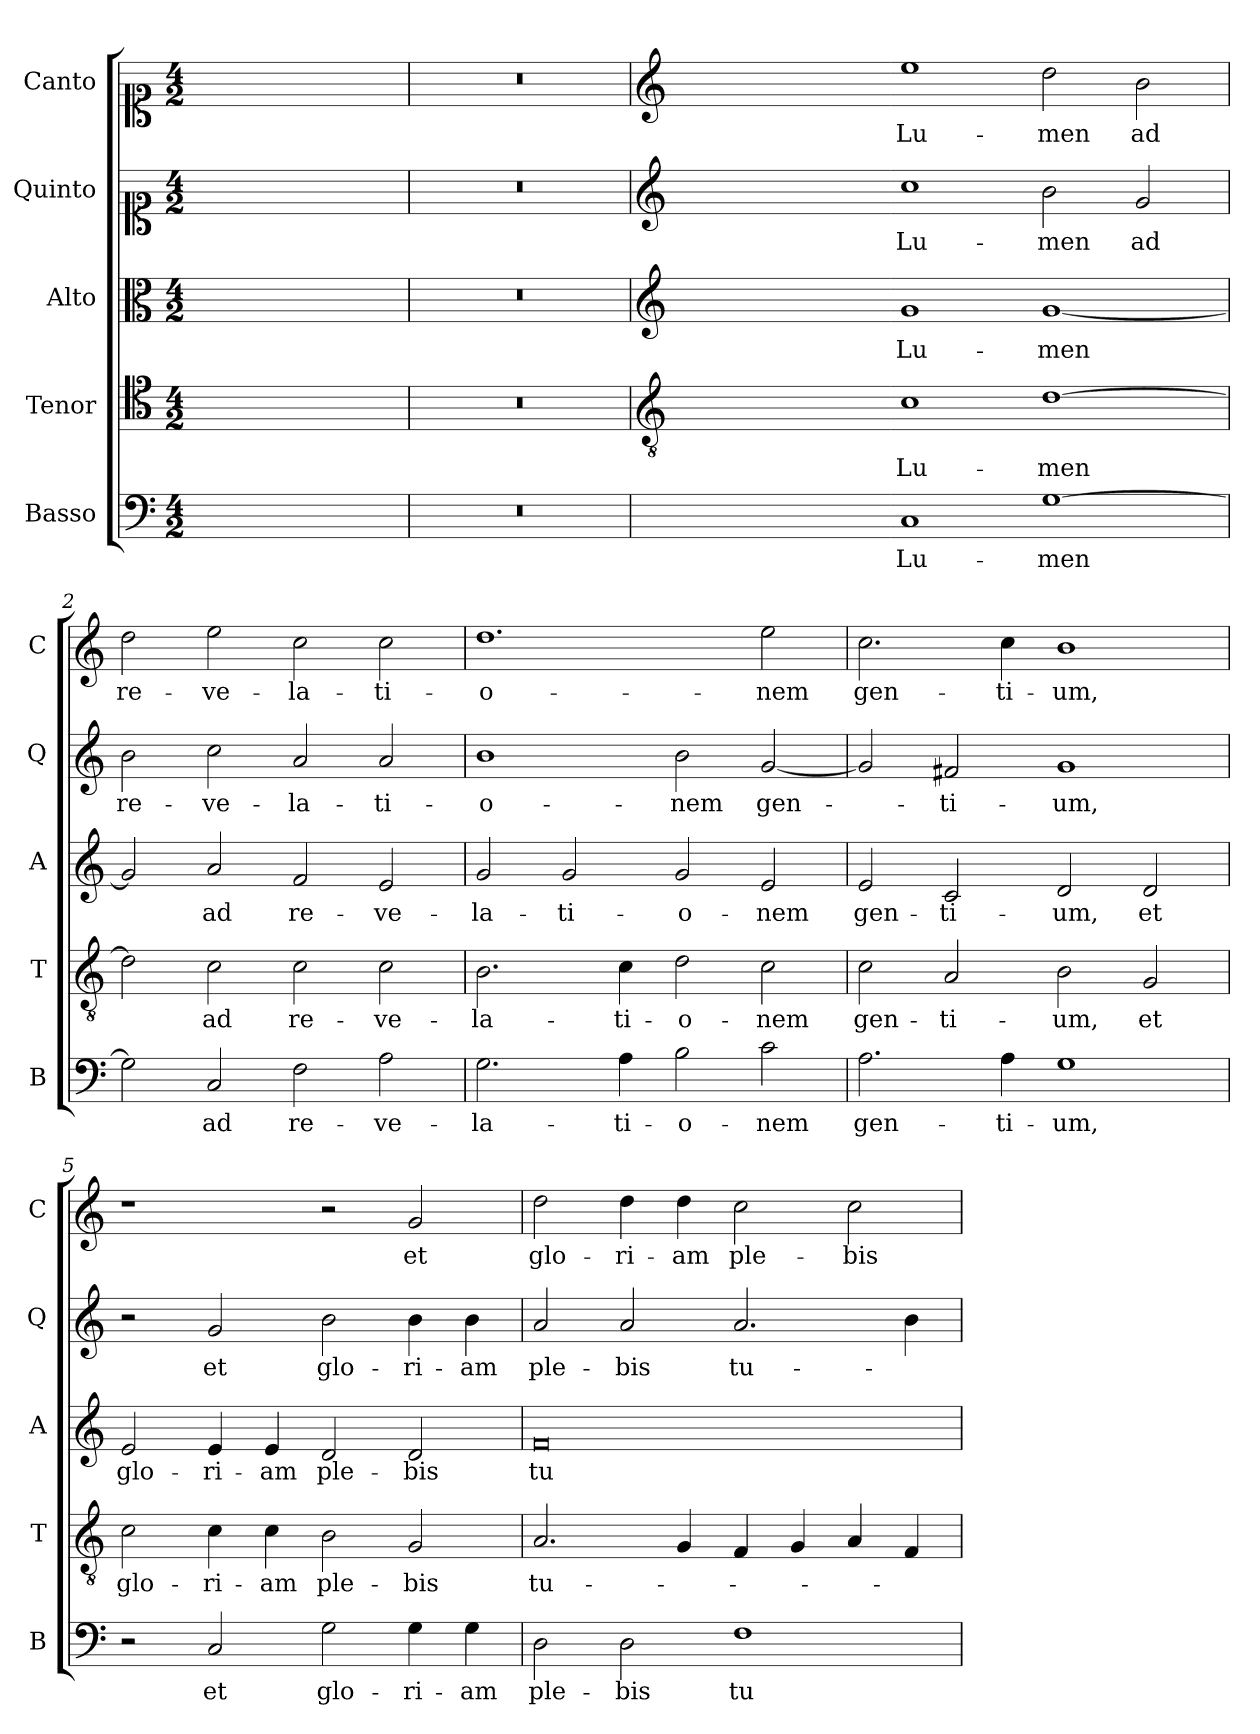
**kern	**text	**kern	**text	**kern	**text	**kern	**text	**kern	**text
*part5	*part5	*part4	*part4	*part3	*part3	*part2	*part2	*part1	*part1
*staff5	*staff5	*staff4	*staff4	*staff3	*staff3	*staff2	*staff2	*staff1	*staff1
*I"Basso	*	*I"Tenor	*	*I"Alto	*	*I"Quinto	*	*I"Canto	*
*I'B	*	*I'T	*	*I'A	*	*I'Q	*	*I'C	*
*clefF4	*	*clefC4	*	*clefC3	*	*clefC1	*	*clefC1	*
*k[]	*	*k[]	*	*k[]	*	*k[]	*	*k[]	*
*C:	*	*C:	*	*C:	*	*C:	*	*C:	*
*M4/2	*	*M4/2	*	*M4/2	*	*M4/2	*	*M4/2	*
=	=	=	=	=	=	=	=	=	=
0ryy	.	0ryy	.	0ryy	.	0ryy	.	0ryy	.
=1X	=1X	=1X	=1X	=1X	=1X	=1X	=1X	=1X	=1X
0r	.	0r	.	0r	.	0r	.	0r	.
=2X	=2X	=2X	=2X	=2X	=2X	=2X	=2X	=2X	=2X
*	*	*clefGv2	*	*clefG2	*	*clefG2	*	*clefG2	*
0ryy	.	0ryy	.	0ryy	.	0ryy	.	0ryy	.
=1-	=1-	=1-	=1-	=1-	=1-	=1-	=1-	=1-	=1-
!	!LO:LY:b	!	!LO:LY:b	!	!LO:LY:b	!	!LO:LY:b	!	!LO:LY:b
1C	Lu-	1c	Lu-	1g	Lu-	1cc	Lu-	1ee	Lu-
!	!LO:LY:b	!	!LO:LY:b	!	!LO:LY:b	!	!LO:LY:b	!	!LO:LY:b
[1G	-men	[1d	-men	[1g	-men	2b\	-men	2dd\	-men
!	!	!	!	!	!	!	!LO:LY:b	!	!LO:LY:b
.	.	.	.	.	.	2g/	ad	2b\	ad
=2	=2	=2	=2	=2	=2	=2	=2	=2	=2
!	!	!	!	!	!	!	!LO:LY:b	!	!LO:LY:b
2G\]	.	2d\]	.	2g/]	.	2b\	re-	2dd\	re-
!	!LO:LY:b	!	!LO:LY:b	!	!LO:LY:b	!	!LO:LY:b	!	!LO:LY:b
2C/	ad	2c\	ad	2a/	ad	2cc\	-ve-	2ee\	-ve-
!	!LO:LY:b	!	!LO:LY:b	!	!LO:LY:b	!	!LO:LY:b	!	!LO:LY:b
2F\	re-	2c\	re-	2f/	re-	2a/	-la-	2cc\	-la-
!	!LO:LY:b	!	!LO:LY:b	!	!LO:LY:b	!	!LO:LY:b	!	!LO:LY:b
2A\	-ve-	2c\	-ve-	2e/	-ve-	2a/	-ti-	2cc\	-ti-
=3	=3	=3	=3	=3	=3	=3	=3	=3	=3
!	!LO:LY:b	!	!LO:LY:b	!	!LO:LY:b	!	!LO:LY:b	!	!LO:LY:b
2.G\	-la-	2.B\	-la-	2g/	-la-	1b	-o-	1.dd	-o-
!	!	!	!	!	!LO:LY:b	!	!	!	!
.	.	.	.	2g/	-ti-	.	.	.	.
!	!LO:LY:b	!	!LO:LY:b	!	!	!	!	!	!
4A\	-ti-	4c\	-ti-	.	.	.	.	.	.
!	!LO:LY:b	!	!LO:LY:b	!	!LO:LY:b	!	!LO:LY:b	!	!
2B\	-o-	2d\	-o-	2g/	-o-	2b\	-nem	.	.
!	!LO:LY:b	!	!LO:LY:b	!	!LO:LY:b	!	!LO:LY:b	!	!LO:LY:b
2c\	-nem	2c\	-nem	2e/	-nem	[2g/	gen-	2ee\	-nem
=4	=4	=4	=4	=4	=4	=4	=4	=4	=4
!	!LO:LY:b	!	!LO:LY:b	!	!LO:LY:b	!	!	!	!LO:LY:b
2.A\	gen-	2c\	gen-	2e/	gen-	2g/]	.	2.cc\	gen-
!	!	!	!LO:LY:b	!	!LO:LY:b	!	!LO:LY:b	!	!
.	.	2A/	-ti-	2c/	-ti-	2f#X/	-ti-	.	.
!	!LO:LY:b	!	!	!	!	!	!	!	!LO:LY:b
4A\	-ti-	.	.	.	.	.	.	4cc\	-ti-
!	!LO:LY:b	!	!LO:LY:b	!	!LO:LY:b	!	!LO:LY:b	!	!LO:LY:b
1G	-um,	2B\	-um,	2d/	-um,	1g	-um,	1b	-um,
!	!	!	!LO:LY:b	!	!LO:LY:b	!	!	!	!
.	.	2G/	et	2d/	et	.	.	.	.
!!LO:LB:g=z
=5	=5	=5	=5	=5	=5	=5	=5	=5	=5
!	!	!	!LO:LY:b	!	!LO:LY:b	!	!	!	!
2r	.	2c\	glo-	2e/	glo-	2r	.	1r	.
!	!LO:LY:b	!	!LO:LY:b	!	!LO:LY:b	!	!LO:LY:b	!	!
2C/	et	4c\	-ri-	4e/	-ri-	2g/	et	.	.
!	!	!	!LO:LY:b	!	!LO:LY:b	!	!	!	!
.	.	4c\	-am	4e/	-am	.	.	.	.
!	!LO:LY:b	!	!LO:LY:b	!	!LO:LY:b	!	!LO:LY:b	!	!
2G\	glo-	2B\	ple-	2d/	ple-	2b\	glo-	2r	.
!	!LO:LY:b	!	!LO:LY:b	!	!LO:LY:b	!	!LO:LY:b	!	!LO:LY:b
4G\	-ri-	2G/	-bis	2d/	-bis	4b\	-ri-	2g/	et
!	!LO:LY:b	!	!	!	!	!	!LO:LY:b	!	!
4G\	-am	.	.	.	.	4b\	-am	.	.
=6	=6	=6	=6	=6	=6	=6	=6	=6	=6
!	!LO:LY:b	!	!LO:LY:b	!	!LO:LY:b	!	!LO:LY:b	!	!LO:LY:b
2D\	ple-	2.A/	tu-	0f	tu-	2a/	ple-	2dd\	glo-
!	!LO:LY:b	!	!	!	!	!	!LO:LY:b	!	!LO:LY:b
2D\	-bis	.	.	.	.	2a/	-bis	4dd\	-ri-
!	!	!	!	!	!	!	!	!	!LO:LY:b
.	.	4G/	.	.	.	.	.	4dd\	-am
!	!LO:LY:b	!	!	!	!	!	!LO:LY:b	!	!LO:LY:b
1F	tu-	4F/	.	.	.	2.a/	tu-	2cc\	ple-
.	.	4G/	.	.	.	.	.	.	.
!	!	!	!	!	!	!	!	!	!LO:LY:b
.	.	4A/	.	.	.	.	.	2cc\	-bis
.	.	4F/	.	.	.	4b\	.	.	.
=	=	=	=	=	=	=	=	=	=
*-	*-	*-	*-	*-	*-	*-	*-	*-	*-
